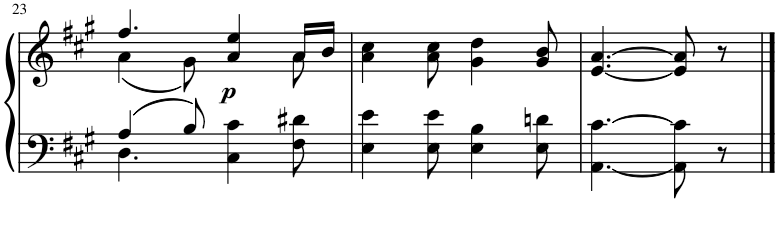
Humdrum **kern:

**kern	**kern	**dynam
*part1	*part1	*part1
*staff2	*staff1	*staff1/2
*I"Piano	*	*
*I'Pno.	*	*
!!LO:PB:g=z
*clefF4	*clefG2	*
*k[f#c#g#]	*k[f#c#g#]	*
*M6/8	*M6/8	*
=23	=23	=23
*^	*^	*
4A/	4.D\	4.ff#/	(4a\	.
8B/	.	.	8g#\)	.
!	!	!	!	!LO:DY:b
4ryy	4C#\ 4c#\	4a/ 4ee/	4ryy	p
8ryy	8F#\ 8d#X\	16a/LL	8a\	.
.	.	16b/JJ	.	.
*v	*v	*	*	*
*	*v	*v	*
=24	=24	=24
4E\ 4e\	4a\ 4cc#\	.
8E\ 8e\	8a\ 8cc#\	.
4E\ 4B\	4g#\ 4dd\	.
8E\ 8dn\	8g#/ 8b/	.
=25	=25	=25
[4.AA\ [4.c#\	[4.e/ [4.a/	.
8AA\] 8c#\]	8e/] 8a/]	.
8r	8r	.
==	==	==
*-	*-	*-
